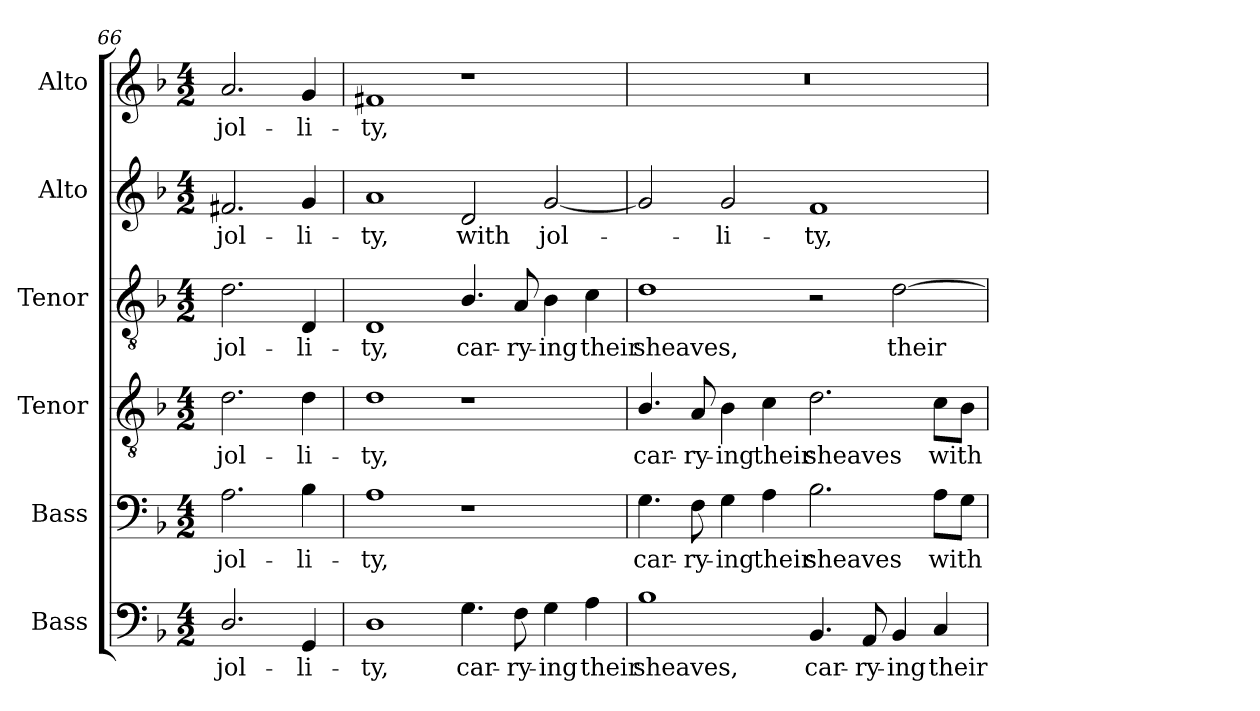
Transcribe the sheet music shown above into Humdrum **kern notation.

**kern	**text	**kern	**text	**kern	**text	**kern	**text	**kern	**text	**kern	**text
*part6	*part6	*part5	*part5	*part4	*part4	*part3	*part3	*part2	*part2	*part1	*part1
*staff6	*staff6	*staff5	*staff5	*staff4	*staff4	*staff3	*staff3	*staff2	*staff2	*staff1	*staff1
*I"Bass	*	*I"Bass	*	*I"Tenor	*	*I"Tenor	*	*I"Alto	*	*I"Alto	*
*I'B.	*	*I'B.	*	*	*	*	*	*	*	*	*
*clefF4	*	*clefF4	*	*clefGv2	*	*clefGv2	*	*clefG2	*	*clefG2	*
*	*	*	*	*ITrd7c12	*	*ITrd7c12	*	*	*	*	*
*k[b-]	*	*k[b-]	*	*k[b-]	*	*k[b-]	*	*k[b-]	*	*k[b-]	*
*F:	*	*F:	*	*F:	*	*F:	*	*F:	*	*F:	*
*M4/2	*	*M4/2	*	*M4/2	*	*M4/2	*	*M4/2	*	*M4/2	*
=66	=66	=66	=66	=66	=66	=66	=66	=66	=66	=66	=66
!	!LO:LY:b:color=#000000	!	!	!	!	!	!	!	!	!	!
!	!	!	!LO:LY:b:color=#000000	!	!	!	!	!	!	!	!
!	!	!	!	!	!LO:LY:b:color=#000000	!	!	!	!	!	!
!	!	!	!	!	!	!	!LO:LY:b:color=#000000	!	!	!	!
!	!	!	!	!	!	!	!	!	!LO:LY:b:color=#000000	!	!
!	!	!	!	!	!	!	!	!	!	!	!LO:LY:b:color=#000000
2.Di/	jol-	2.Ai\	jol-	2.Di\	jol-	2.Di\	jol-	2.f#Xi/	jol-	2.ai/	jol-
!	!LO:LY:b:color=#000000	!	!	!	!	!	!	!	!	!	!
!	!	!	!LO:LY:b:color=#000000	!	!	!	!	!	!	!	!
!	!	!	!	!	!LO:LY:b:color=#000000	!	!	!	!	!	!
!	!	!	!	!	!	!	!LO:LY:b:color=#000000	!	!	!	!
!	!	!	!	!	!	!	!	!	!LO:LY:b:color=#000000	!	!
!	!	!	!	!	!	!	!	!	!	!	!LO:LY:b:color=#000000
4GGi/	-li-	4B-i\	-li-	4Di\	-li-	4DDi/	-li-	4gi/	-li-	4gi/	-li-
=67	=67	=67	=67	=67	=67	=67	=67	=67	=67	=67	=67
!	!LO:LY:b:color=#000000	!	!	!	!	!	!	!	!	!	!
!	!	!	!LO:LY:b:color=#000000	!	!	!	!	!	!	!	!
!	!	!	!	!	!LO:LY:b:color=#000000	!	!	!	!	!	!
!	!	!	!	!	!	!	!LO:LY:b:color=#000000	!	!	!	!
!	!	!	!	!	!	!	!	!	!LO:LY:b:color=#000000	!	!
!	!	!	!	!	!	!	!	!	!	!	!LO:LY:b:color=#000000
1Di	-ty,	1Ai	-ty,	1Di	-ty,	1DDi	-ty,	1ai	-ty,	1f#Xi	-ty,
!	!LO:LY:b:color=#000000	!	!	!	!	!	!	!	!	!	!
!	!	!	!	!	!	!	!LO:LY:b:color=#000000	!	!	!	!
!	!	!	!	!	!	!	!	!	!LO:LY:b:color=#000000	!	!
4.Gi\	car-	1r	.	1r	.	4.BB-i/	car-	2di/	with	1r	.
!	!LO:LY:b:color=#000000	!	!	!	!	!	!	!	!	!	!
!	!	!	!	!	!	!	!LO:LY:b:color=#000000	!	!	!	!
8Fi\	-ry-	.	.	.	.	8AAi/	-ry-	.	.	.	.
!	!LO:LY:b:color=#000000	!	!	!	!	!	!	!	!	!	!
!	!	!	!	!	!	!	!LO:LY:b:color=#000000	!	!	!	!
!	!	!	!	!	!	!	!	!	!LO:LY:b:color=#000000	!	!
4Gi\	-ing	.	.	.	.	4BB-i\	-ing	[2gi/	jol-	.	.
!	!LO:LY:b:color=#000000	!	!	!	!	!	!	!	!	!	!
!	!	!	!	!	!	!	!LO:LY:b:color=#000000	!	!	!	!
4Ai\	their	.	.	.	.	4Ci\	their	.	.	.	.
!!LO:LB:g=z
=68	=68	=68	=68	=68	=68	=68	=68	=68	=68	=68	=68
!	!LO:LY:b:color=#000000	!	!	!	!	!	!	!	!	!	!
!	!	!	!LO:LY:b:color=#000000	!	!	!	!	!	!	!	!
!	!	!	!	!	!LO:LY:b:color=#000000	!	!	!	!	!	!
!	!	!	!	!	!	!	!LO:LY:b:color=#000000	!	!	!LO:N:vis=1	!
1B-i	sheaves,	4.Gi\	car-	4.BB-i/	car-	1Di	sheaves,	2gi/]	.	0r	.
!	!	!	!LO:LY:b:color=#000000	!	!	!	!	!	!	!	!
!	!	!	!	!	!LO:LY:b:color=#000000	!	!	!	!	!	!
.	.	8Fi\	-ry-	8AAi/	-ry-	.	.	.	.	.	.
!	!	!	!LO:LY:b:color=#000000	!	!	!	!	!	!	!	!
!	!	!	!	!	!LO:LY:b:color=#000000	!	!	!	!	!	!
!	!	!	!	!	!	!	!	!	!LO:LY:b:color=#000000	!	!
.	.	4Gi\	-ing	4BB-i\	-ing	.	.	2gi/	-li-	.	.
!	!	!	!LO:LY:b:color=#000000	!	!	!	!	!	!	!	!
!	!	!	!	!	!LO:LY:b:color=#000000	!	!	!	!	!	!
.	.	4Ai\	their	4Ci\	their	.	.	.	.	.	.
!	!LO:LY:b:color=#000000	!	!	!	!	!	!	!	!	!	!
!	!	!	!LO:LY:b:color=#000000	!	!	!	!	!	!	!	!
!	!	!	!	!	!LO:LY:b:color=#000000	!	!	!	!	!	!
!	!	!	!	!	!	!	!	!	!LO:LY:b:color=#000000	!	!
4.BB-i/	car-	2.B-i\	sheaves	2.Di\	sheaves	2r	.	1fi	-ty,	.	.
!	!LO:LY:b:color=#000000	!	!	!	!	!	!	!	!	!	!
8AAi/	-ry-	.	.	.	.	.	.	.	.	.	.
!	!LO:LY:b:color=#000000	!	!	!	!	!	!	!	!	!	!
!	!	!	!	!	!	!	!LO:LY:b:color=#000000	!	!	!	!
4BB-i/	-ing	.	.	.	.	[2Di\	their	.	.	.	.
!	!LO:LY:b:color=#000000	!	!	!	!	!	!	!	!	!	!
!	!	!	!LO:LY:b:color=#000000	!	!	!	!	!	!	!	!
!	!	!	!	!	!LO:LY:b:color=#000000	!	!	!	!	!	!
4Ci/	their	8Ai\L	with	8Ci\L	with	.	.	.	.	.	.
.	.	8Gi\J	.	8BB-i\J	.	.	.	.	.	.	.
=	=	=	=	=	=	=	=	=	=	=	=
*-	*-	*-	*-	*-	*-	*-	*-	*-	*-	*-	*-
